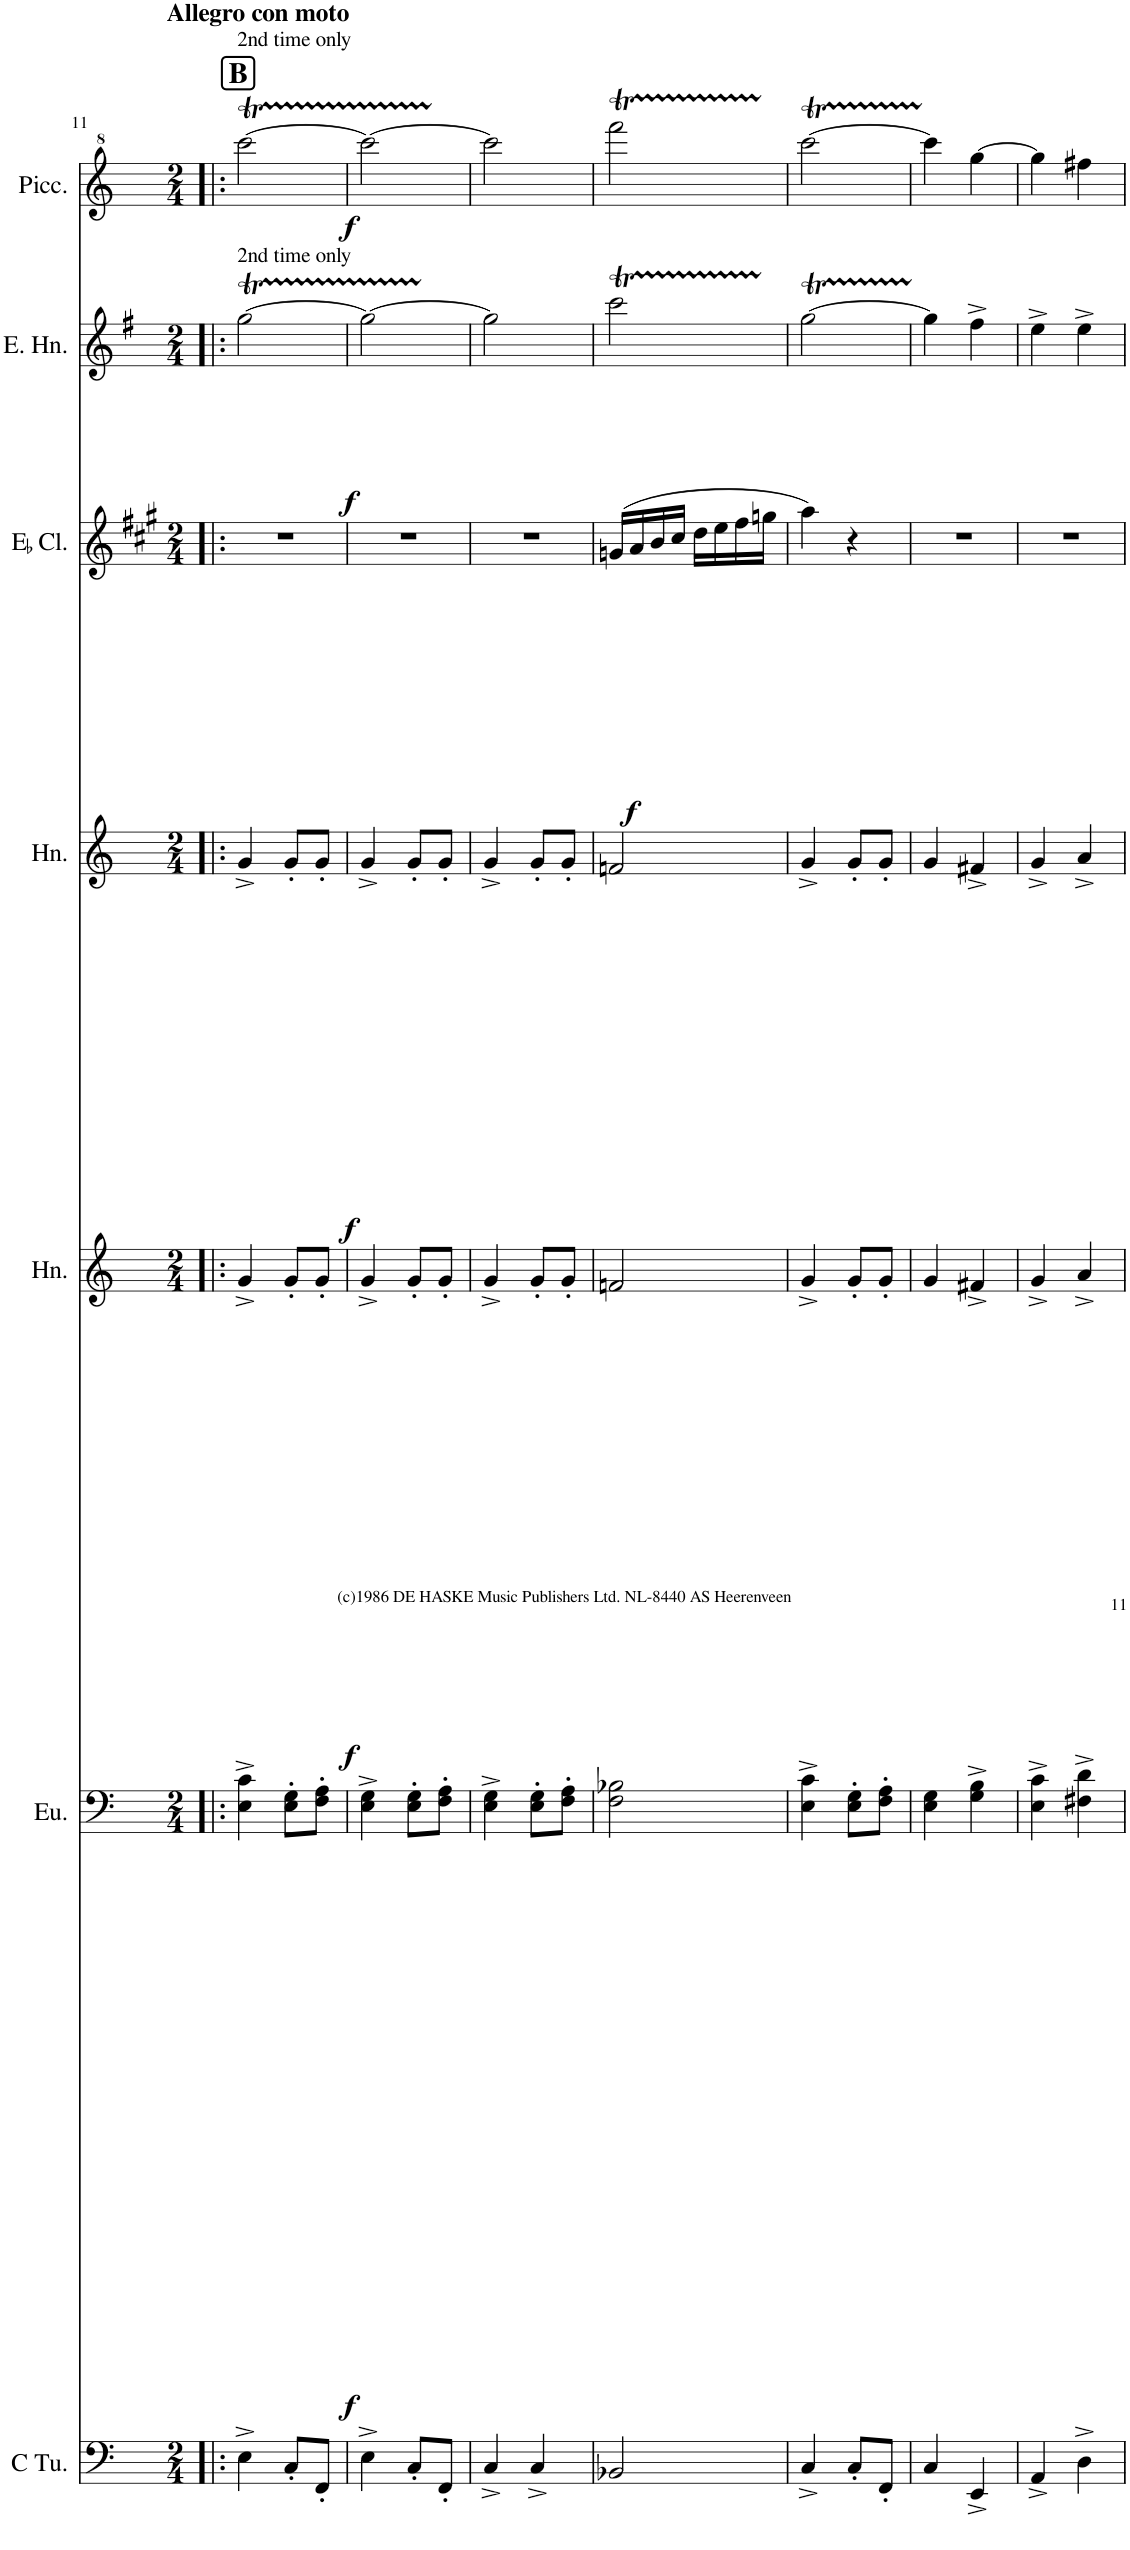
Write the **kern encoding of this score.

**kern	**dynam	**kern	**dynam	**kern	**dynam	**kern	**dynam	**kern	**dynam	**kern	**dynam	**kern	**dynam
*part7	*part7	*part6	*part6	*part5	*part5	*part4	*part4	*part3	*part3	*part2	*part2	*part1	*part1
*staff7	*staff7	*staff6	*staff6	*staff5	*staff5	*staff4	*staff4	*staff3	*staff3	*staff2	*staff2	*staff1	*staff1
*I"C Tuba	*	*I"Euphonium	*	*I"Horn	*	*I"Horn	*	*I"EaccidentalFlat Clarinet	*	*I"English Horn	*	*I"Piccolo	*
*I'C Tu.	*	*I'Eu.	*	*I'Hn.	*	*I'Hn.	*	*I'EaccidentalFlat Cl.	*	*I'E. Hn.	*	*I'Picc.	*
!!LO:PB:g=z
*clefF4	*	*clefF4	*	*clefG2	*	*clefG2	*	*clefG2	*	*clefG2	*	*clefG^2	*
*	*	*	*	*Trd4c7	*	*Trd4c7	*	*Trd-2c-3	*	*Trd4c7	*	*Trd-7c-12	*
*k[]	*	*k[]	*	*k[]	*	*k[]	*	*k[f#c#g#]	*	*k[f#]	*	*k[]	*
*M2/4	*	*M2/4	*	*M2/4	*	*M2/4	*	*M2/4	*	*M2/4	*	*M2/4	*
=11!|:	=11!|:	=11!|:	=11!|:	=11!|:	=11!|:	=11!|:	=11!|:	=11!|:	=11!|:	=11!|:	=11!|:	=11!|:	=11!|:
!	!	!	!	!	!	!	!	!	!	!	!	!LO:TX:a:B:t=B	!
!	!	!	!	!	!	!	!	!	!	!	!	!LO:TX:a:B:t=Allegro con moto	!
!	!	!	!	!	!	!	!	!	!	!	!	!LO:TX:a:t=2nd time only	!
!	!	!	!	!	!	!	!	!	!	!LO:TX:a:t=2nd time only	!	!	!
!	!LO:DY:b	!	!LO:DY:b	!	!LO:DY:b	!	!LO:DY:b	!	!	!	!LO:DY:b	!	!LO:DY:b
4E^\	f	4E\^ 4c\^	f	4g^/	f	4g^/	f	2r	.	[2ggT\	f	[2ccccT\	f
8C'/L	.	8E\' 8G\'L	.	8g'/L	.	8g'/L	.	.	.	.	.	.	.
8FF'/J	.	8F\' 8A\'J	.	8g'/J	.	8g'/J	.	.	.	.	.	.	.
=12	=12	=12	=12	=12	=12	=12	=12	=12	=12	=12	=12	=12	=12
4E^\	.	4E\^ 4G\^	.	4g^/	.	4g^/	.	2r	.	2gg\_	.	2cccc\_	.
8C'/L	.	8E\' 8G\'L	.	8g'/L	.	8g'/L	.	.	.	.	.	.	.
8FF'/J	.	8F\' 8A\'J	.	8g'/J	.	8g'/J	.	.	.	.	.	.	.
=13	=13	=13	=13	=13	=13	=13	=13	=13	=13	=13	=13	=13	=13
4C^/	.	4E\^ 4G\^	.	4g^/	.	4g^/	.	2r	.	2gg\]	.	2cccc\]	.
4C^/	.	8E\' 8G\'L	.	8g'/L	.	8g'/L	.	.	.	.	.	.	.
.	.	8F\' 8A\'J	.	8g'/J	.	8g'/J	.	.	.	.	.	.	.
=14	=14	=14	=14	=14	=14	=14	=14	=14	=14	=14	=14	=14	=14
!	!	!	!	!	!	!	!	!	!LO:DY:b	!	!	!	!
2BB-X/	.	2F\ 2B-X\	.	2fn/	.	2fn/	.	(16gn/LL	f	2cccT\	.	2ffffT\	.
.	.	.	.	.	.	.	.	16a/	.	.	.	.	.
.	.	.	.	.	.	.	.	16b/	.	.	.	.	.
.	.	.	.	.	.	.	.	16cc#/JJ	.	.	.	.	.
.	.	.	.	.	.	.	.	16dd\LL	.	.	.	.	.
.	.	.	.	.	.	.	.	16ee\	.	.	.	.	.
.	.	.	.	.	.	.	.	16ff#\	.	.	.	.	.
.	.	.	.	.	.	.	.	16ggn\JJ	.	.	.	.	.
=15	=15	=15	=15	=15	=15	=15	=15	=15	=15	=15	=15	=15	=15
4C^/	.	4E\^ 4c\^	.	4g^/	.	4g^/	.	4aa\)	.	[2ggT\	.	[2ccccT\	.
8C'/L	.	8E\' 8G\'L	.	8g'/L	.	8g'/L	.	4r	.	.	.	.	.
8FF'/J	.	8F\' 8A\'J	.	8g'/J	.	8g'/J	.	.	.	.	.	.	.
=16	=16	=16	=16	=16	=16	=16	=16	=16	=16	=16	=16	=16	=16
4C/	.	4E\ 4G\	.	4g/	.	4g/	.	2r	.	4gg\]	.	4cccc\]	.
4EE^/	.	4G\^ 4B\^	.	4f#X^/	.	4f#X^/	.	.	.	4ff#^\	.	[4ggg\	.
=17	=17	=17	=17	=17	=17	=17	=17	=17	=17	=17	=17	=17	=17
4AA^/	.	4E\^ 4c\^	.	4g^/	.	4g^/	.	2r	.	4ee^\	.	4ggg\]	.
4D^\	.	4F#X\^ 4d\^	.	4a^/	.	4a^/	.	.	.	4ee^\	.	4fff#X\	.
=	=	=	=	=	=	=	=	=	=	=	=	=	=
*-	*-	*-	*-	*-	*-	*-	*-	*-	*-	*-	*-	*-	*-
